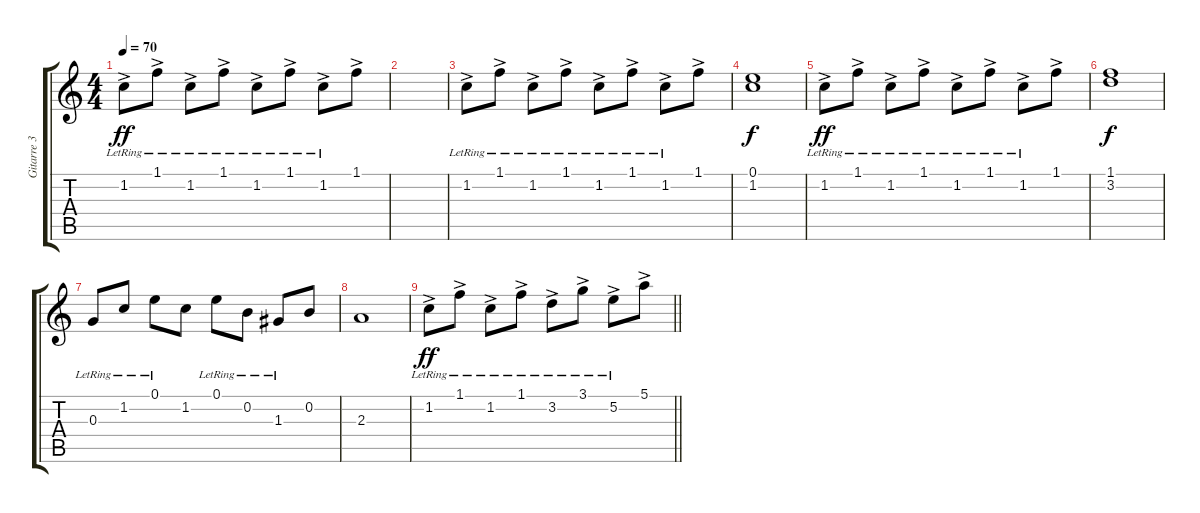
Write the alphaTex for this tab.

\track ("Gitarre 3" "Gitarre 3") {instrument electricguitarclean}
\staff {score tabs}
\tuning (E4 B3 G3 D3 A2 E2) {hide}
\ts (4 4)
\tempo 70
\clef g2
\ks c
1.2{ac lr}.8{dy ff} 1.1{ac lr}.8 1.2{ac lr}.8 1.1{ac lr}.8 1.2{ac lr}.8 1.1{ac lr}.8 1.2{ac lr}.8 1.1{ac}.8 |
|
1.2{ac lr}.8 1.1{ac lr}.8 1.2{ac lr}.8 1.1{ac lr}.8 1.2{ac lr}.8 1.1{ac lr}.8 1.2{ac lr}.8 1.1{ac}.8 |
(0.1 1.2).1{dy f} |
1.2{ac lr}.8{dy ff} 1.1{ac lr}.8 1.2{ac lr}.8 1.1{ac lr}.8 1.2{ac lr}.8 1.1{ac lr}.8 1.2{ac lr}.8 1.1{ac}.8 |
(1.1 3.2).1{dy f} |
0.3{lr}.8 1.2{lr}.8 0.1{lr}.8 1.2.8 0.1{lr}.8 0.2{lr}.8 1.3{lr}.8 0.2.8 |
2.3.1 |
\barLineRight lightlight
1.2{ac lr}.8{dy ff} 1.1{ac lr}.8 1.2{ac lr}.8 1.1{ac lr}.8 3.2{ac lr}.8 3.1{ac lr}.8 5.2{ac lr}.8 5.1{ac}.8
